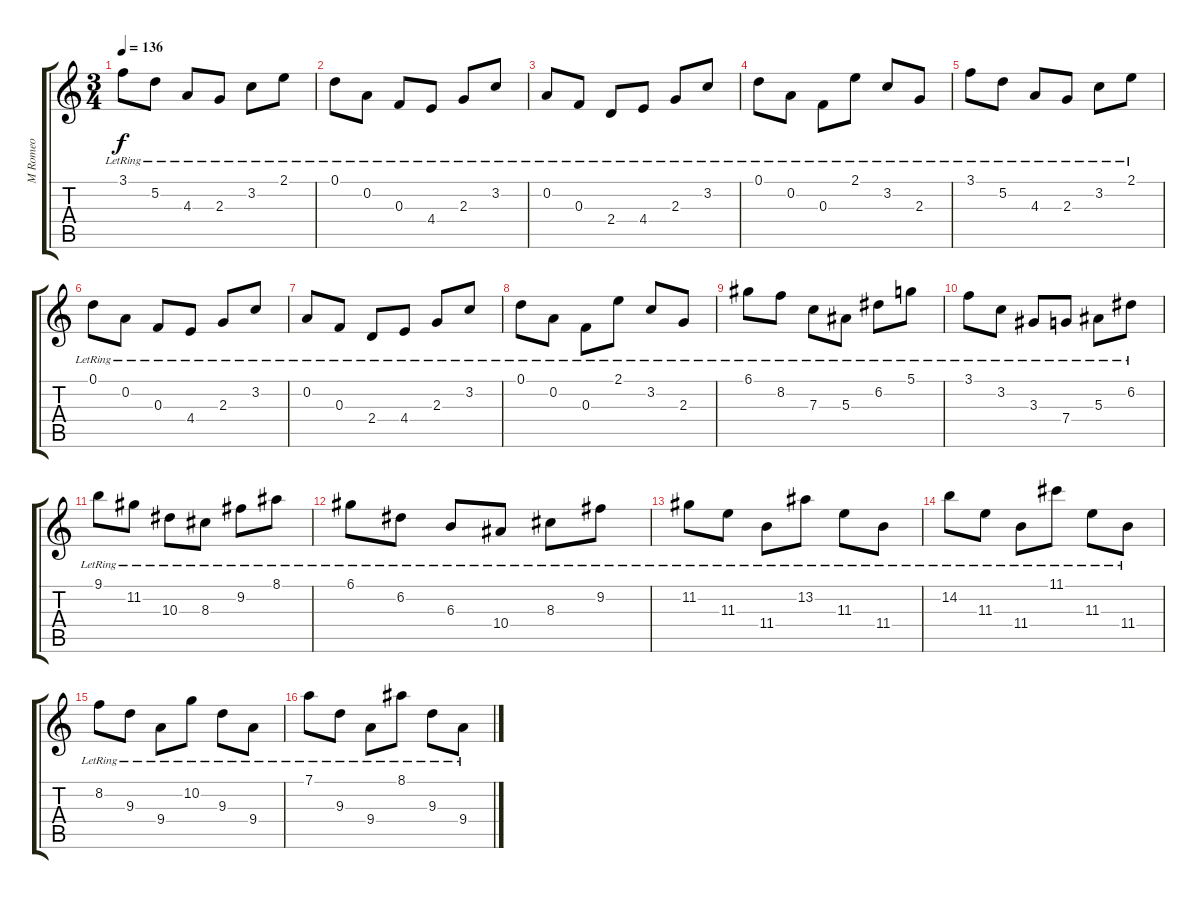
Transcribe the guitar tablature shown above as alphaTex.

\track ("M Romeo" "M Romeo") {instrument acousticguitarsteel}
\staff {score tabs}
\tuning (D4 A3 F3 C3 G2 D2) {hide}
\ts (3 4)
\tempo 136
\clef g2
\ks c
3.1{lr}.8{dy f} 5.2{lr}.8 4.3{lr}.8 2.3{lr}.8 3.2{lr}.8 2.1{lr}.8 |
0.1{lr}.8 0.2{lr}.8 0.3{lr}.8 4.4{lr}.8 2.3{lr}.8 3.2{lr}.8 |
0.2{lr}.8 0.3{lr}.8 2.4{lr}.8 4.4{lr}.8 2.3{lr}.8 3.2{lr}.8 |
0.1{lr}.8 0.2{lr}.8 0.3{lr}.8 2.1{lr}.8 3.2{lr}.8 2.3{lr}.8 |
3.1{lr}.8 5.2{lr}.8 4.3{lr}.8 2.3{lr}.8 3.2{lr}.8 2.1{lr}.8 |
0.1{lr}.8 0.2{lr}.8 0.3{lr}.8 4.4{lr}.8 2.3{lr}.8 3.2{lr}.8 |
0.2{lr}.8 0.3{lr}.8 2.4{lr}.8 4.4{lr}.8 2.3{lr}.8 3.2{lr}.8 |
0.1{lr}.8 0.2{lr}.8 0.3{lr}.8 2.1{lr}.8 3.2{lr}.8 2.3{lr}.8 |
6.1{lr}.8 8.2{lr}.8 7.3{lr}.8 5.3{lr}.8 6.2{lr}.8 5.1{lr}.8 |
3.1{lr}.8 3.2{lr}.8 3.3{lr}.8 7.4{lr}.8 5.3{lr}.8 6.2{lr}.8 |
9.1{lr}.8 11.2{lr}.8 10.3{lr}.8 8.3{lr}.8 9.2{lr}.8 8.1{lr}.8 |
6.1{lr}.8 6.2{lr}.8 6.3{lr}.8 10.4{lr}.8 8.3{lr}.8 9.2{lr}.8 |
11.2{lr}.8 11.3{lr}.8 11.4{lr}.8 13.2{lr}.8 11.3{lr}.8 11.4{lr}.8 |
14.2{lr}.8 11.3{lr}.8 11.4{lr}.8 11.1{lr}.8 11.3{lr}.8 11.4{lr}.8 |
8.2{lr}.8 9.3{lr}.8 9.4{lr}.8 10.2{lr}.8 9.3{lr}.8 9.4{lr}.8 |
7.1{lr}.8 9.3{lr}.8 9.4{lr}.8 8.1{lr}.8 9.3{lr}.8 9.4{lr}.8
